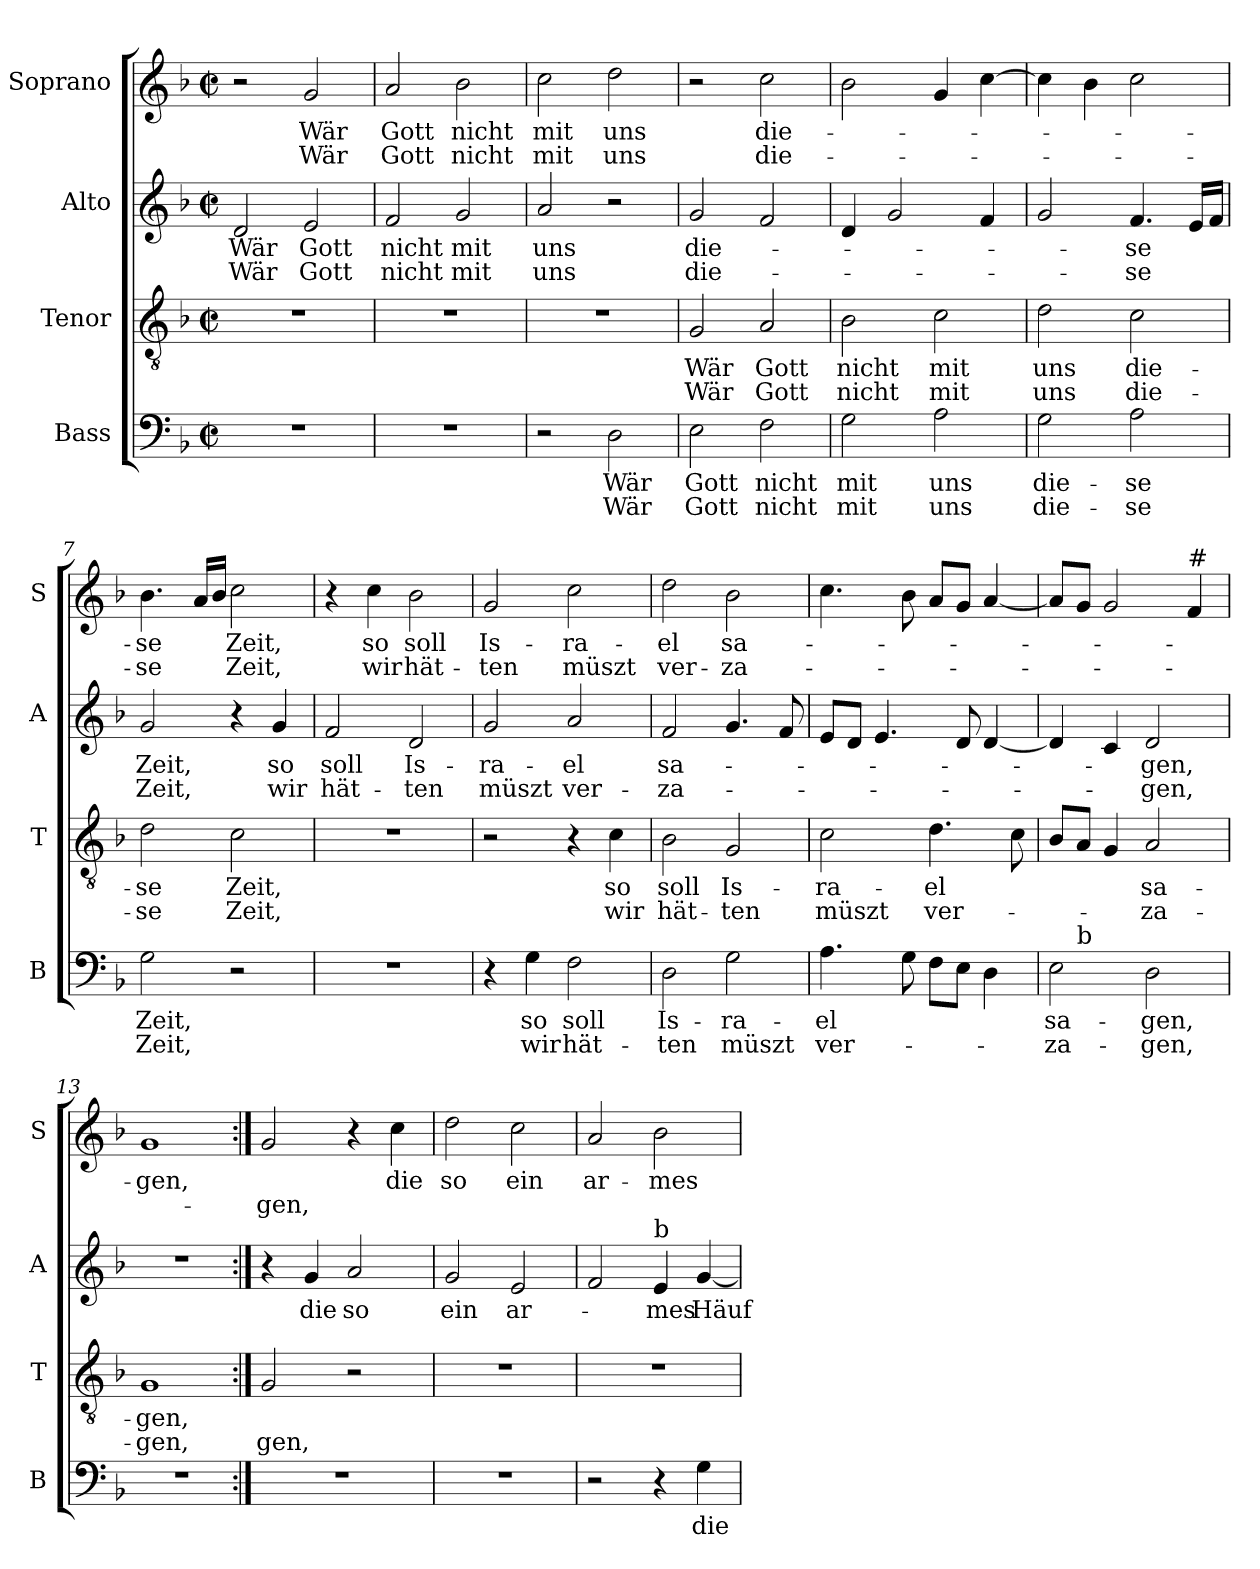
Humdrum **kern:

**kern	**text	**text	**kern	**text	**text	**kern	**text	**text	**kern	**text	**text
*part4	*part4	*part4	*part3	*part3	*part3	*part2	*part2	*part2	*part1	*part1	*part1
*staff4	*staff4	*staff4	*staff3	*staff3	*staff3	*staff2	*staff2	*staff2	*staff1	*staff1	*staff1
*I"Bass	*	*	*I"Tenor	*	*	*I"Alto	*	*	*I"Soprano	*	*
*I'B	*	*	*I'T	*	*	*I'A	*	*	*I'S	*	*
*clefF4	*	*	*clefGv2	*	*	*clefG2	*	*	*clefG2	*	*
*k[b-]	*	*	*k[b-]	*	*	*k[b-]	*	*	*k[b-]	*	*
*F:	*	*	*F:	*	*	*F:	*	*	*F:	*	*
*M2/2	*	*	*M2/2	*	*	*M2/2	*	*	*M2/2	*	*
*met(c|)	*	*	*met(c|)	*	*	*met(c|)	*	*	*met(c|)	*	*
=1	=1	=1	=1	=1	=1	=1	=1	=1	=1	=1	=1
!	!	!	!	!	!	!	!LO:LY:b	!LO:LY:b	!	!	!
1r	.	.	1r	.	.	2d/	Wär	Wär	2r	.	.
!	!	!	!	!	!	!	!LO:LY:b	!LO:LY:b	!	!LO:LY:b	!LO:LY:b
.	.	.	.	.	.	2e/	Gott	Gott	2g/	Wär	Wär
=2	=2	=2	=2	=2	=2	=2	=2	=2	=2	=2	=2
!	!	!	!	!	!	!	!LO:LY:b	!LO:LY:b	!	!LO:LY:b	!LO:LY:b
1r	.	.	1r	.	.	2f/	nicht	nicht	2a/	Gott	Gott
!	!	!	!	!	!	!	!LO:LY:b	!LO:LY:b	!	!LO:LY:b	!LO:LY:b
.	.	.	.	.	.	2g/	mit	mit	2b-\	nicht	nicht
=3	=3	=3	=3	=3	=3	=3	=3	=3	=3	=3	=3
!	!	!	!	!	!	!	!LO:LY:b	!LO:LY:b	!	!LO:LY:b	!LO:LY:b
2r	.	.	1r	.	.	2a/	uns	uns	2cc\	mit	mit
!	!LO:LY:b	!LO:LY:b	!	!	!	!	!	!	!	!LO:LY:b	!LO:LY:b
2D\	Wär	Wär	.	.	.	2r	.	.	2dd\	uns	uns
=4	=4	=4	=4	=4	=4	=4	=4	=4	=4	=4	=4
!	!LO:LY:b	!LO:LY:b	!	!LO:LY:b	!LO:LY:b	!	!LO:LY:b	!LO:LY:b	!	!	!
2E\	Gott	Gott	2G/	Wär	Wär	2g/	die-	die-	2r	.	.
!	!LO:LY:b	!LO:LY:b	!	!LO:LY:b	!LO:LY:b	!	!	!	!	!LO:LY:b	!LO:LY:b
2F\	nicht	nicht	2A/	Gott	Gott	2f/	.	.	2cc\	die-	die-
=5	=5	=5	=5	=5	=5	=5	=5	=5	=5	=5	=5
!	!LO:LY:b	!LO:LY:b	!	!LO:LY:b	!LO:LY:b	!	!	!	!	!	!
2G\	mit	mit	2B-\	nicht	nicht	4d/	.	.	2b-\	.	.
.	.	.	.	.	.	2g/	.	.	.	.	.
!	!LO:LY:b	!LO:LY:b	!	!LO:LY:b	!LO:LY:b	!	!	!	!	!	!
2A\	uns	uns	2c\	mit	mit	.	.	.	4g/	.	.
.	.	.	.	.	.	4f/	.	.	[4cc\	.	.
=6	=6	=6	=6	=6	=6	=6	=6	=6	=6	=6	=6
!	!LO:LY:b	!LO:LY:b	!	!LO:LY:b	!LO:LY:b	!	!	!	!	!	!
2G\	die-	die-	2d\	uns	uns	2g/	.	.	4cc\]	.	.
.	.	.	.	.	.	.	.	.	4b-\	.	.
!	!LO:LY:b	!LO:LY:b	!	!LO:LY:b	!LO:LY:b	!	!LO:LY:b	!LO:LY:b	!	!	!
2A\	-se	-se	2c\	die-	die-	4.f/	-se	-se	2cc\	.	.
.	.	.	.	.	.	16e/LL	.	.	.	.	.
.	.	.	.	.	.	16f/JJ	.	.	.	.	.
!!LO:LB:g=z
=7	=7	=7	=7	=7	=7	=7	=7	=7	=7	=7	=7
!	!LO:LY:b	!LO:LY:b	!	!LO:LY:b	!LO:LY:b	!	!LO:LY:b	!LO:LY:b	!	!LO:LY:b	!LO:LY:b
2G\	Zeit,	Zeit,	2d\	-se	-se	2g/	Zeit,	Zeit,	4.b-\	-se	-se
.	.	.	.	.	.	.	.	.	16a/LL	.	.
.	.	.	.	.	.	.	.	.	16b-/JJ	.	.
!	!	!	!	!LO:LY:b	!LO:LY:b	!	!	!	!	!LO:LY:b	!LO:LY:b
2r	.	.	2c\	Zeit,	Zeit,	4r	.	.	2cc\	Zeit,	Zeit,
!	!	!	!	!	!	!	!LO:LY:b	!LO:LY:b	!	!	!
.	.	.	.	.	.	4g/	so	wir	.	.	.
=8	=8	=8	=8	=8	=8	=8	=8	=8	=8	=8	=8
!	!	!	!	!	!	!	!LO:LY:b	!LO:LY:b	!	!	!
1r	.	.	1r	.	.	2f/	soll	hät-	4r	.	.
!	!	!	!	!	!	!	!	!	!	!LO:LY:b	!LO:LY:b
.	.	.	.	.	.	.	.	.	4cc\	so	wir
!	!	!	!	!	!	!	!LO:LY:b	!LO:LY:b	!	!LO:LY:b	!LO:LY:b
.	.	.	.	.	.	2d/	Is-	-ten	2b-\	soll	hät-
=9	=9	=9	=9	=9	=9	=9	=9	=9	=9	=9	=9
!	!	!	!	!	!	!	!LO:LY:b	!LO:LY:b	!	!LO:LY:b	!LO:LY:b
4r	.	.	2r	.	.	2g/	-ra-	müszt	2g/	Is-	-ten
!	!LO:LY:b	!LO:LY:b	!	!	!	!	!	!	!	!	!
4G\	so	wir	.	.	.	.	.	.	.	.	.
!	!LO:LY:b	!LO:LY:b	!	!	!	!	!LO:LY:b	!LO:LY:b	!	!LO:LY:b	!LO:LY:b
2F\	soll	hät-	4r	.	.	2a/	-el	ver-	2cc\	-ra-	müszt
!	!	!	!	!LO:LY:b	!LO:LY:b	!	!	!	!	!	!
.	.	.	4c\	so	wir	.	.	.	.	.	.
=10	=10	=10	=10	=10	=10	=10	=10	=10	=10	=10	=10
!	!LO:LY:b	!LO:LY:b	!	!LO:LY:b	!LO:LY:b	!	!LO:LY:b	!LO:LY:b	!	!LO:LY:b	!LO:LY:b
2D\	Is-	-ten	2B-\	soll	hät-	2f/	sa-	-za-	2dd\	-el	ver-
!	!LO:LY:b	!LO:LY:b	!	!LO:LY:b	!LO:LY:b	!	!	!	!	!LO:LY:b	!LO:LY:b
2G\	-ra-	müszt	2G/	Is-	-ten	4.g/	.	.	2b-\	sa-	-za-
.	.	.	.	.	.	8f/	.	.	.	.	.
=11	=11	=11	=11	=11	=11	=11	=11	=11	=11	=11	=11
!	!LO:LY:b	!LO:LY:b	!	!LO:LY:b	!LO:LY:b	!	!	!	!	!	!
4.A\	-el	ver-	2c\	-ra-	müszt	8e/L	.	.	4.cc\	.	.
.	.	.	.	.	.	8d/J	.	.	.	.	.
.	.	.	.	.	.	4.e/	.	.	.	.	.
8G\	.	.	.	.	.	.	.	.	8b-\	.	.
!	!	!	!	!LO:LY:b	!LO:LY:b	!	!	!	!	!	!
8F\L	.	.	4.d\	-el	ver-	.	.	.	8a/L	.	.
8E\J	.	.	.	.	.	8d/	.	.	8g/J	.	.
4D\	.	.	.	.	.	[4d/	.	.	[4a/	.	.
.	.	.	8c\	.	.	.	.	.	.	.	.
=12	=12	=12	=12	=12	=12	=12	=12	=12	=12	=12	=12
!	!LO:LY:b	!LO:LY:b	!	!	!	!	!	!	!	!	!
*^	*	*	*	*	*	*	*	*	*	*	*
2E\	8ryy	sa-	-za-	8B-/L	.	.	4d/]	.	.	8a/L]	.	.
!	!LO:TX:a:t=b	!	!	!	!	!	!	!	!	!	!	!
.	2..ryy	.	.	8A/J	.	.	.	.	.	8g/J	.	.
.	.	.	.	4G/	.	.	4c/	.	.	2g/	.	.
!	!	!LO:LY:b	!LO:LY:b	!	!LO:LY:b	!LO:LY:b	!	!LO:LY:b	!LO:LY:b	!	!	!
2D\	.	-gen,	-gen,	2A/	sa-	-za-	2d/	-gen,	-gen,	.	.	.
!	!	!	!	!	!	!	!	!	!	!LO:TX:a:t=#	!	!
.	.	.	.	.	.	.	.	.	.	4f/	.	.
=13	=13	=13	=13	=13	=13	=13	=13	=13	=13	=13	=13	=13
!	!	!	!	!	!LO:LY:b	!LO:LY:b	!	!	!	!	!LO:LY:b	!
*v	*v	*	*	*	*	*	*	*	*	*	*	*
1r	.	.	1G	-gen,	-gen,	1r	.	.	1g	-gen,	.
!!LO:PB:g=z
=14:|!	=14:|!	=14:|!	=14:|!	=14:|!	=14:|!	=14:|!	=14:|!	=14:|!	=14:|!	=14:|!	=14:|!
!	!	!	!	!	!LO:LY:b	!	!	!	!	!	!LO:LY:b
1r	.	.	2G/	.	gen,	4r	.	.	2g/	.	-gen,
!	!	!	!	!	!	!	!LO:LY:b	!	!	!	!
.	.	.	.	.	.	4g/	die	.	.	.	.
!	!	!	!	!	!	!	!LO:LY:b	!	!	!	!
.	.	.	2r	.	.	2a/	so	.	4r	.	.
!	!	!	!	!	!	!	!	!	!	!LO:LY:b	!
.	.	.	.	.	.	.	.	.	4cc\	die	.
=15	=15	=15	=15	=15	=15	=15	=15	=15	=15	=15	=15
!	!	!	!	!	!	!	!LO:LY:b	!	!	!LO:LY:b	!
1r	.	.	1r	.	.	2g/	ein	.	2dd\	so	.
!	!	!	!	!	!	!	!LO:LY:b	!	!	!LO:LY:b	!
.	.	.	.	.	.	2e/	ar-	.	2cc\	ein	.
=16	=16	=16	=16	=16	=16	=16	=16	=16	=16	=16	=16
!	!	!	!	!	!	!	!	!	!	!LO:LY:b	!
2r	.	.	1r	.	.	2f/	.	.	2a/	ar-	.
!	!	!	!	!	!	!LO:TX:a:t=b	!	!	!	!	!
!	!	!	!	!	!	!	!LO:LY:b	!	!	!LO:LY:b	!
4r	.	.	.	.	.	4e/	-mes	.	2b-\	-mes	.
!	!LO:LY:b	!	!	!	!	!	!LO:LY:b	!	!	!	!
4G\	die	.	.	.	.	[4g/	Häuf-	.	.	.	.
=	=	=	=	=	=	=	=	=	=	=	=
*-	*-	*-	*-	*-	*-	*-	*-	*-	*-	*-	*-
